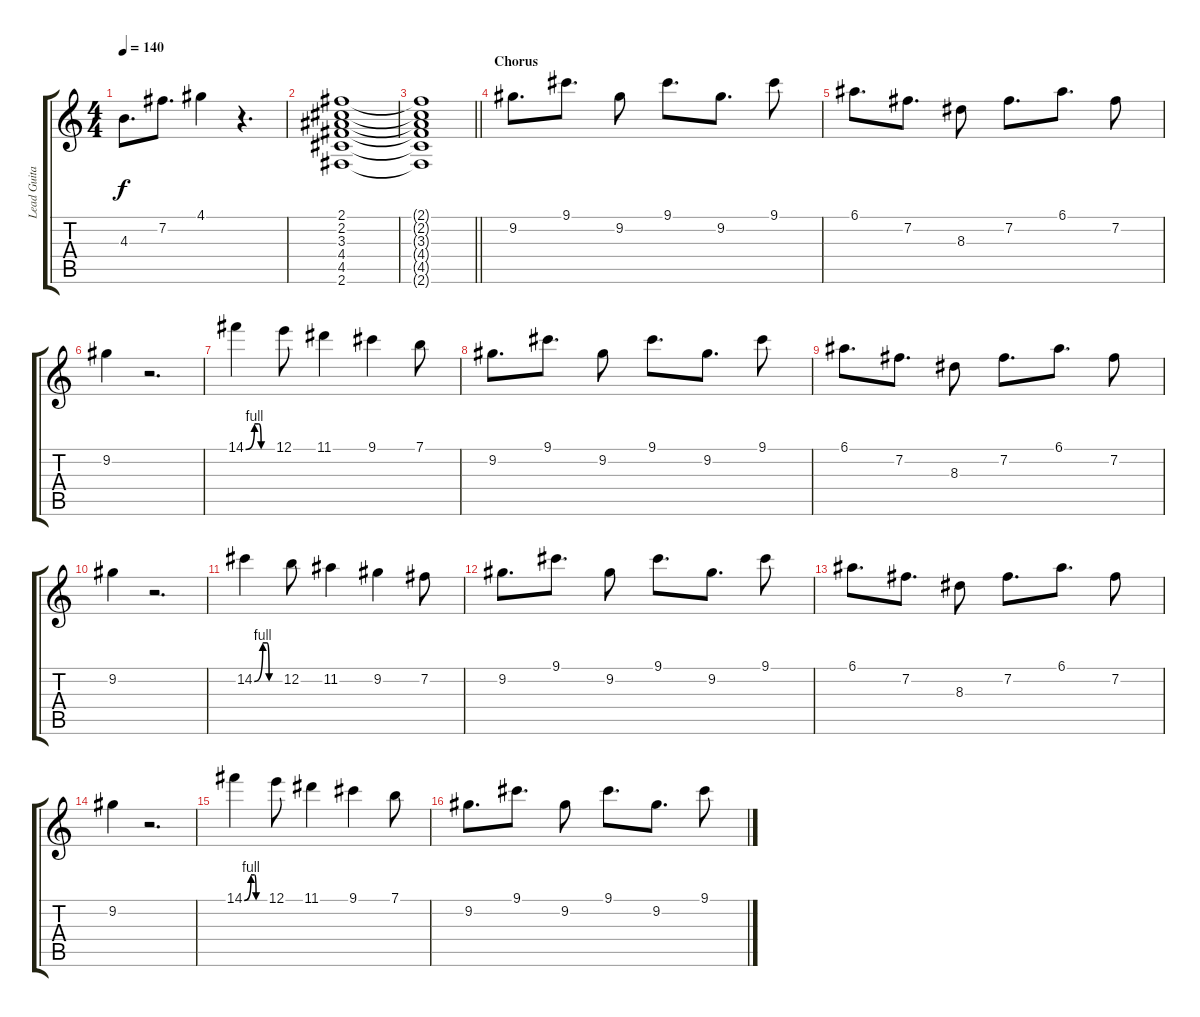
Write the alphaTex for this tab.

\track ("Lead Guitar" "Lead Guita") {instrument electricguitarclean}
\staff {score tabs}
\tuning (E4 B3 G3 D3 A2 E2) {hide}
\ts (4 4)
\tempo 140
\clef g2
\ks c
4.3.8{d dy f} 7.2.8{d} 4.1.4 r.4{d} |
(2.1 2.2 3.3 4.4 4.5 2.6).1 |
\barLineRight lightlight
(2.1{t} 2.2{t} 3.3{t} 4.4{t} 4.5{t} 2.6{t}).1 |
\section ("" "Chorus")
9.2.8{d} 9.1.8{d} 9.2.8 9.1.8{d} 9.2.8{d} 9.1.8 |
6.1.8{d} 7.2.8{d} 8.3.8 7.2.8{d} 6.1.8{d} 7.2.8 |
9.2.4 r.2{d} |
14.1{be (custom 0 0 20 4 30 4 35 0 60 0)}.4 12.1.8 11.1.4 9.1.4 7.1.8 |
9.2.8{d} 9.1.8{d} 9.2.8 9.1.8{d} 9.2.8{d} 9.1.8 |
6.1.8{d} 7.2.8{d} 8.3.8 7.2.8{d} 6.1.8{d} 7.2.8 |
9.2.4 r.2{d} |
14.2{be (custom 0 0 20 4 30 4 35 0 60 0)}.4 12.2.8 11.2.4 9.2.4 7.2.8 |
9.2.8{d} 9.1.8{d} 9.2.8 9.1.8{d} 9.2.8{d} 9.1.8 |
6.1.8{d} 7.2.8{d} 8.3.8 7.2.8{d} 6.1.8{d} 7.2.8 |
9.2.4 r.2{d} |
14.1{be (custom 0 0 20 4 30 4 35 0 60 0)}.4 12.1.8 11.1.4 9.1.4 7.1.8 |
9.2.8{d} 9.1.8{d} 9.2.8 9.1.8{d} 9.2.8{d} 9.1.8
